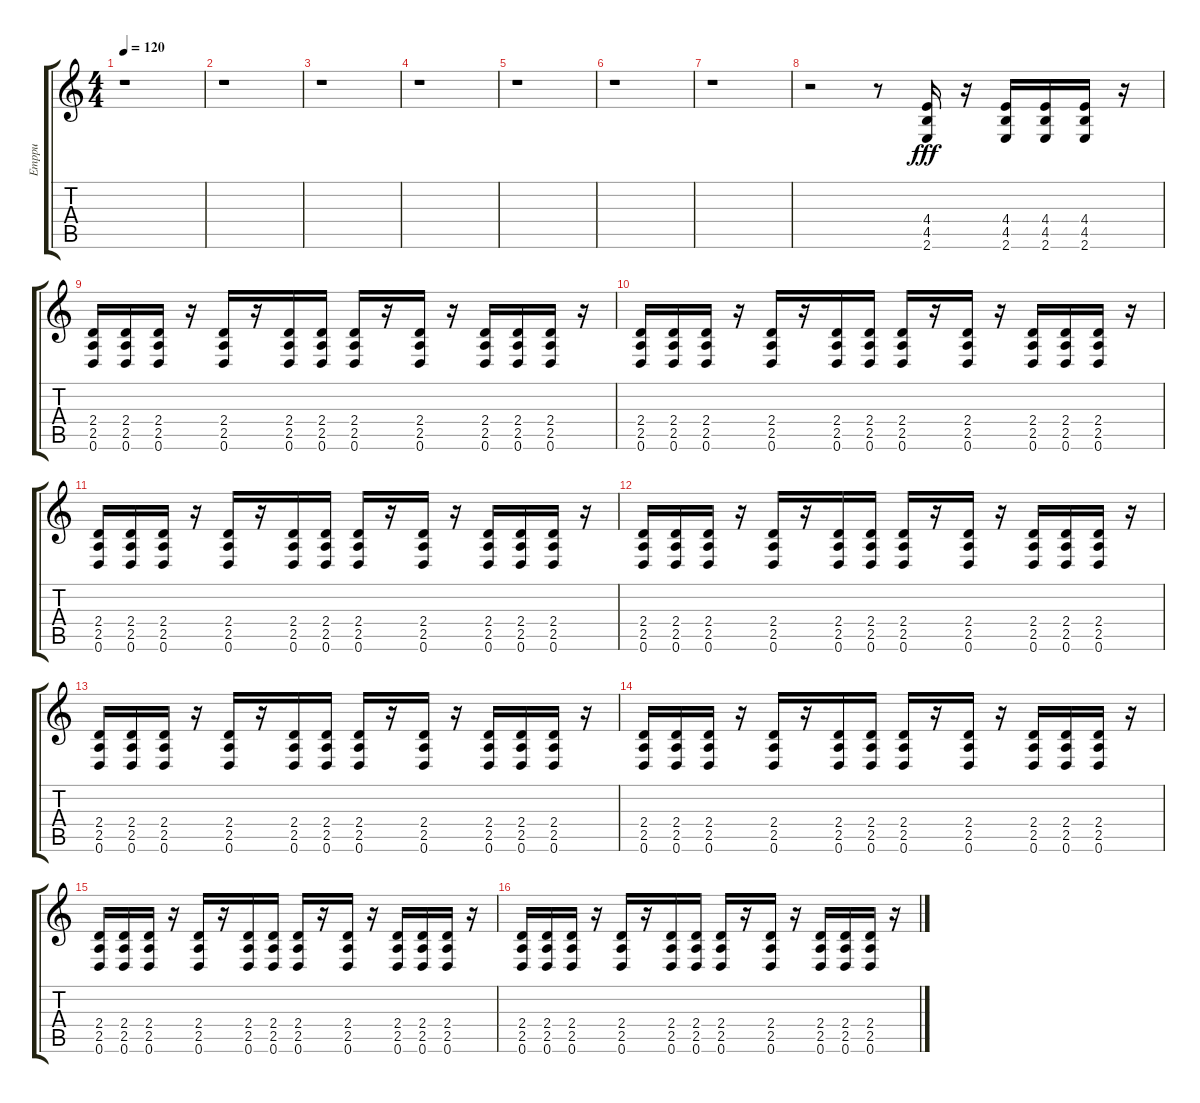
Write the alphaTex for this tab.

\track ("Emppu" "Emppu") {instrument distortionguitar}
\staff {score tabs}
\tuning (D4 A3 F3 C3 G2 D2) {hide}
\ts (4 4)
\tempo 120
\clef g2
\ks c
r.1{dy fff instrument distortionguitar} |
r.1 |
r.1 |
r.1 |
r.1 |
r.1 |
r.1 |
r.2 r.8 (4.4 4.5 2.6).16 r.16 (4.4 4.5 2.6).16 (4.4 4.5 2.6).16 (4.4 4.5 2.6).16 r.16 |
(2.4 2.5 0.6).16 (2.4 2.5 0.6).16 (2.4 2.5 0.6).16 r.16 (2.4 2.5 0.6).16 r.16 (2.4 2.5 0.6).16 (2.4 2.5 0.6).16 (2.4 2.5 0.6).16 r.16 (2.4 2.5 0.6).16 r.16 (2.4 2.5 0.6).16 (2.4 2.5 0.6).16 (2.4 2.5 0.6).16 r.16 |
(2.4 2.5 0.6).16 (2.4 2.5 0.6).16 (2.4 2.5 0.6).16 r.16 (2.4 2.5 0.6).16 r.16 (2.4 2.5 0.6).16 (2.4 2.5 0.6).16 (2.4 2.5 0.6).16 r.16 (2.4 2.5 0.6).16 r.16 (2.4 2.5 0.6).16 (2.4 2.5 0.6).16 (2.4 2.5 0.6).16 r.16 |
(2.4 2.5 0.6).16 (2.4 2.5 0.6).16 (2.4 2.5 0.6).16 r.16 (2.4 2.5 0.6).16 r.16 (2.4 2.5 0.6).16 (2.4 2.5 0.6).16 (2.4 2.5 0.6).16 r.16 (2.4 2.5 0.6).16 r.16 (2.4 2.5 0.6).16 (2.4 2.5 0.6).16 (2.4 2.5 0.6).16 r.16 |
(2.4 2.5 0.6).16 (2.4 2.5 0.6).16 (2.4 2.5 0.6).16 r.16 (2.4 2.5 0.6).16 r.16 (2.4 2.5 0.6).16 (2.4 2.5 0.6).16 (2.4 2.5 0.6).16 r.16 (2.4 2.5 0.6).16 r.16 (2.4 2.5 0.6).16 (2.4 2.5 0.6).16 (2.4 2.5 0.6).16 r.16 |
(2.4 2.5 0.6).16 (2.4 2.5 0.6).16 (2.4 2.5 0.6).16 r.16 (2.4 2.5 0.6).16 r.16 (2.4 2.5 0.6).16 (2.4 2.5 0.6).16 (2.4 2.5 0.6).16 r.16 (2.4 2.5 0.6).16 r.16 (2.4 2.5 0.6).16 (2.4 2.5 0.6).16 (2.4 2.5 0.6).16 r.16 |
(2.4 2.5 0.6).16 (2.4 2.5 0.6).16 (2.4 2.5 0.6).16 r.16 (2.4 2.5 0.6).16 r.16 (2.4 2.5 0.6).16 (2.4 2.5 0.6).16 (2.4 2.5 0.6).16 r.16 (2.4 2.5 0.6).16 r.16 (2.4 2.5 0.6).16 (2.4 2.5 0.6).16 (2.4 2.5 0.6).16 r.16 |
(2.4 2.5 0.6).16 (2.4 2.5 0.6).16 (2.4 2.5 0.6).16 r.16 (2.4 2.5 0.6).16 r.16 (2.4 2.5 0.6).16 (2.4 2.5 0.6).16 (2.4 2.5 0.6).16 r.16 (2.4 2.5 0.6).16 r.16 (2.4 2.5 0.6).16 (2.4 2.5 0.6).16 (2.4 2.5 0.6).16 r.16 |
(2.4 2.5 0.6).16 (2.4 2.5 0.6).16 (2.4 2.5 0.6).16 r.16 (2.4 2.5 0.6).16 r.16 (2.4 2.5 0.6).16 (2.4 2.5 0.6).16 (2.4 2.5 0.6).16 r.16 (2.4 2.5 0.6).16 r.16 (2.4 2.5 0.6).16 (2.4 2.5 0.6).16 (2.4 2.5 0.6).16 r.16
